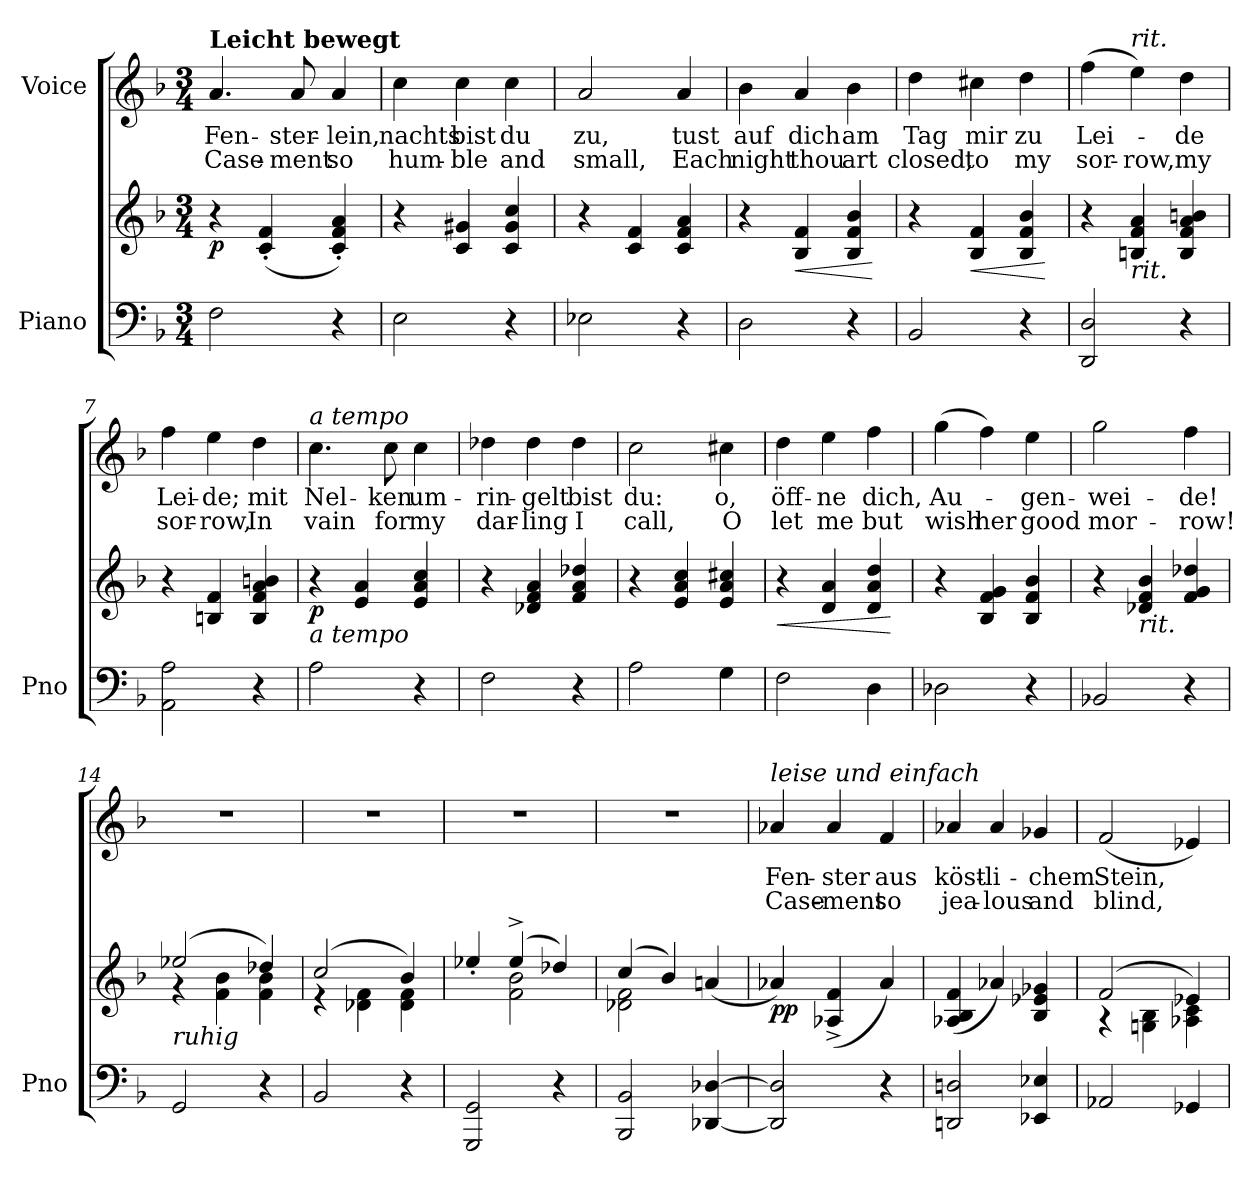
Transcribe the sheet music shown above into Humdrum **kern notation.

**kern	**kern	**dynam	**kern	**text	**text
*part2	*part2	*part2	*part1	*part1	*part1
*staff3	*staff2	*staff2/3	*staff1	*staff1	*staff1
*I"Piano	*	*	*I"Voice	*	*
*I'Pno	*	*	*	*	*
*clefF4	*clefG2	*	*clefG2	*	*
*k[b-]	*k[b-]	*	*k[b-]	*	*
*M3/4	*M3/4	*	*M3/4	*	*
=1	=1	=1	=1	=1	=1
!	!	!	!LO:TX:a:B:t=Leicht bewegt	!	!
!	!	!LO:DY:b	!	!LO:LY:b	!LO:LY:b
2F\	4r	p	4.a/	Fen-	Case-
.	(4c/' 4f/'	.	.	.	.
!	!	!	!	!LO:LY:b	!LO:LY:b
.	.	.	8a/	-ster-	-ment
!	!	!	!	!LO:LY:b	!LO:LY:b
4r	4c/' 4f/' 4a/')	.	4a/	-lein,	so
=2	=2	=2	=2	=2	=2
!	!	!	!	!LO:LY:b	!LO:LY:b
2E\	4r	.	4cc\	nachts	hum-
!	!	!	!	!LO:LY:b	!LO:LY:b
.	4c/ 4g#X/	.	4cc\	bist	-ble
!	!	!	!	!LO:LY:b	!LO:LY:b
4r	4c/ 4g#/ 4cc/	.	4cc\	du	and
=3	=3	=3	=3	=3	=3
!	!	!	!	!LO:LY:b	!LO:LY:b
2E-X\	4r	.	2a/	zu,	small,
.	4c/ 4f/	.	.	.	.
!	!	!	!	!LO:LY:b	!LO:LY:b
4r	4c/ 4f/ 4a/	.	4a/	tust	Each
=4	=4	=4	=4	=4	=4
!	!	!	!	!LO:LY:b	!LO:LY:b
2D\	4r	.	4b-\	auf	night
!	!	!LO:HP:b	!	!LO:LY:b	!LO:LY:b
.	4B-/ 4f/	<	4a/	dich	thou
!	!	!	!	!LO:LY:b	!LO:LY:b
4r	4B-/ 4f/ 4b-/	.	4b-\	am	art
.	.	[	.	.	.
=5	=5	=5	=5	=5	=5
!	!	!	!	!LO:LY:b	!LO:LY:b
2BB-/	4r	.	4dd\	Tag	closed,
!	!	!LO:HP:b	!	!LO:LY:b	!LO:LY:b
.	4B-/ 4f/	<	4cc#X\	mir	to
!	!	!	!	!LO:LY:b	!LO:LY:b
4r	4B-/ 4f/ 4b-/	.	4dd\	zu	my
.	.	[	.	.	.
!!LO:LB:g=z
=6	=6	=6	=6	=6	=6
!	!	!	!	!LO:LY:b	!LO:LY:b
2DD/ 2D/	4r	.	(4ff\	Lei-	sor-
!	!	!	!LO:TX:a:i:t=rit.	!	!
!	!LO:TX:b:i:t=rit.	!	!	!	!
!	!	!	!	!	!LO:LY:b
.	4Bn/ 4f/ 4a/	.	4ee\)	.	-row,
!	!	!	!	!LO:LY:b	!LO:LY:b
4r	4B/ 4f/ 4a/ 4bn/	.	4dd\	-de	my
=7	=7	=7	=7	=7	=7
!	!	!	!	!LO:LY:b	!LO:LY:b
2AA\ 2A\	4r	.	4ff\	Lei-	sor-
!	!	!	!	!LO:LY:b	!LO:LY:b
.	4Bn/ 4f/	.	4ee\	-de;	-row,
!	!	!	!	!LO:LY:b	!LO:LY:b
4r	4B/ 4f/ 4a/ 4bn/	.	4dd\	mit	In
=8	=8	=8	=8	=8	=8
!	!	!	!LO:TX:a:i:t=a tempo	!	!
!	!LO:TX:b:i:t=a tempo	!	!	!	!
!	!	!LO:DY:b	!	!LO:LY:b	!LO:LY:b
2A\	4r	p	4.cc\	Nel-	vain
.	4e/ 4a/	.	.	.	.
!	!	!	!	!LO:LY:b	!LO:LY:b
.	.	.	8cc\	-ken	for
!	!	!	!	!LO:LY:b	!LO:LY:b
4r	4e/ 4a/ 4cc/	.	4cc\	um-	my
=9	=9	=9	=9	=9	=9
!	!	!	!	!LO:LY:b	!LO:LY:b
2F\	4r	.	4dd-X\	-rin-	dar-
!	!	!	!	!LO:LY:b	!LO:LY:b
.	4d-X/ 4f/ 4a/	.	4dd-\	-gelt	-ling
!	!	!	!	!LO:LY:b	!LO:LY:b
4r	4f/ 4a/ 4dd-X/	.	4dd-\	bist	I
=10	=10	=10	=10	=10	=10
!	!	!	!	!LO:LY:b	!LO:LY:b
2A\	4r	.	2cc\	du:	call,
.	4e/ 4a/ 4cc/	.	.	.	.
!	!	!	!	!LO:LY:b	!LO:LY:b
4G\	4e/ 4a/ 4cc#X/	.	4cc#X\	o,	O
=11	=11	=11	=11	=11	=11
!	!	!LO:HP:b	!	!LO:LY:b	!LO:LY:b
2F\	4r	<	4dd\	öff-	let
!	!	!	!	!LO:LY:b	!LO:LY:b
.	4d/ 4a/	.	4ee\	-ne	me
!	!	!	!	!LO:LY:b	!LO:LY:b
4D\	4d/ 4a/ 4dd/	.	4ff\	dich,	but
.	.	[	.	.	.
!!LO:LB:g=z
=12	=12	=12	=12	=12	=12
!	!	!	!	!LO:LY:b	!LO:LY:b
2D-X\	4r	.	(4gg\	Au-	wish
!	!	!	!	!	!LO:LY:b
.	4B-/ 4f/ 4g/	.	4ff\)	.	her
!	!	!	!	!LO:LY:b	!LO:LY:b
4r	4B-/ 4f/ 4b-/	.	4ee\	-gen-	good
=13	=13	=13	=13	=13	=13
!	!	!	!	!LO:LY:b	!LO:LY:b
2BB-X/	4r	.	2gg\	-wei-	mor-
!	!LO:TX:b:i:t=rit.	!	!	!	!
.	4d-X/ 4f/ 4b-/	.	.	.	.
!	!	!	!	!LO:LY:b	!LO:LY:b
4r	4f/ 4g/ 4dd-X/	.	4ff\	-de!	-row!
=14	=14	=14	=14	=14	=14
*	*^	*	*	*	*
!	!LO:TX:b:i:t=ruhig	!	!	!	!	!
2GG/	(2ee-X/	4r	.	2.r	.	.
.	.	4f\ 4b-\	.	.	.	.
4r	4dd-X/)	4f\ 4b-\	.	.	.	.
=15	=15	=15	=15	=15	=15	=15
2BB-/	(2cc/	4r	.	2.r	.	.
.	.	4d-X\ 4f\	.	.	.	.
4r	4b-/)	4d-\ 4f\	.	.	.	.
=16	=16	=16	=16	=16	=16	=16
2GGG/ 2GG/	4ee-X'>/	4ryy	.	2.r	.	.
.	(4ee-^/	2f\ 2b-\	.	.	.	.
4r	4dd-X/)	.	.	.	.	.
=17	=17	=17	=17	=17	=17	=17
2BBB-/ 2BB-/	(4cc/	2d-X\ 2f\	.	2.r	.	.
.	4b-/)	.	.	.	.	.
[4DD-X/ [4D-X/	(4an/	4ryy	.	.	.	.
!!LO:PB:g=z
=18	=18	=18	=18	=18	=18	=18
!	!	!	!	!LO:TX:a:i:t=leise und einfach	!	!
!	!	!	!LO:DY:b	!	!LO:LY:b	!LO:LY:b
*	*v	*v	*	*	*	*
2DD-/] 2D-/]	4a-X/)	pp	4a-X/	Fen-	Case-
!	!	!	!	!LO:LY:b	!LO:LY:b
.	(4A-X/^> 4f/^>	.	4a-/	-ster	-ment
!	!	!	!	!LO:LY:b	!LO:LY:b
4r	4a-/)	.	4f/	aus	so
=19	=19	=19	=19	=19	=19
!	!	!	!	!LO:LY:b	!LO:LY:b
2DDn/ 2Dn/	(4A-X/ 4B-/ 4f/	.	4a-X/	köst-	jea-
!	!	!	!	!LO:LY:b	!LO:LY:b
.	4a-X/)	.	4a-/	-li-	-lous
!	!	!	!	!LO:LY:b	!LO:LY:b
4EE-X/ 4E-X/	4B-/ 4e-X/ 4g-X/	.	4g-X/	-chem	and
=20	=20	=20	=20	=20	=20
*	*^	*	*	*	*
!	!	!	!	!	!LO:LY:b	!LO:LY:b
2AA-X/	(2f/	4r	.	(2f/	Stein,	blind,
.	.	4Gn\ 4B-\	.	.	.	.
4GG-X/	4e-X/)	4A-X\ 4c\	.	4e-X/)	.	.
*	*v	*v	*	*	*	*
=	=	=	=	=	=
*-	*-	*-	*-	*-	*-
